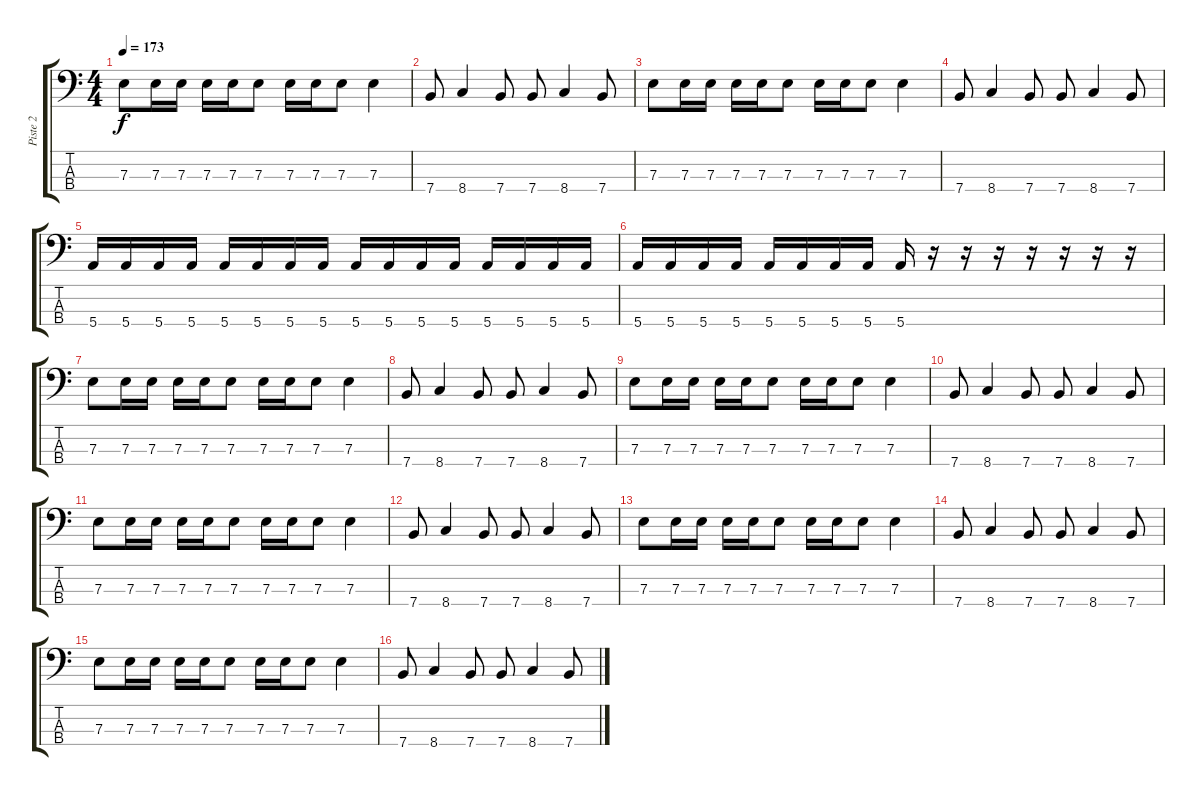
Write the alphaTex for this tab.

\track ("Piste 2" "Piste 2") {instrument acousticguitarnylon}
\staff {score tabs}
\tuning (G2 D2 A1 E1) {hide}
\ts (4 4)
\tempo 173
\clef f4
\ks c
7.3.8{dy f} 7.3.16 7.3.16 7.3.16 7.3.16 7.3.8 7.3.16 7.3.16 7.3.8 7.3.4 |
7.4.8 8.4.4 7.4.8 7.4.8 8.4.4 7.4.8 |
7.3.8 7.3.16 7.3.16 7.3.16 7.3.16 7.3.8 7.3.16 7.3.16 7.3.8 7.3.4 |
7.4.8 8.4.4 7.4.8 7.4.8 8.4.4 7.4.8 |
5.4.16 5.4.16 5.4.16 5.4.16 5.4.16 5.4.16 5.4.16 5.4.16 5.4.16 5.4.16 5.4.16 5.4.16 5.4.16 5.4.16 5.4.16 5.4.16 |
5.4.16 5.4.16 5.4.16 5.4.16 5.4.16 5.4.16 5.4.16 5.4.16 5.4.16 r.16 r.16 r.16 r.16 r.16 r.16 r.16 |
7.3.8 7.3.16 7.3.16 7.3.16 7.3.16 7.3.8 7.3.16 7.3.16 7.3.8 7.3.4 |
7.4.8 8.4.4 7.4.8 7.4.8 8.4.4 7.4.8 |
7.3.8 7.3.16 7.3.16 7.3.16 7.3.16 7.3.8 7.3.16 7.3.16 7.3.8 7.3.4 |
7.4.8 8.4.4 7.4.8 7.4.8 8.4.4 7.4.8 |
7.3.8 7.3.16 7.3.16 7.3.16 7.3.16 7.3.8 7.3.16 7.3.16 7.3.8 7.3.4 |
7.4.8 8.4.4 7.4.8 7.4.8 8.4.4 7.4.8 |
7.3.8 7.3.16 7.3.16 7.3.16 7.3.16 7.3.8 7.3.16 7.3.16 7.3.8 7.3.4 |
7.4.8 8.4.4 7.4.8 7.4.8 8.4.4 7.4.8 |
7.3.8 7.3.16 7.3.16 7.3.16 7.3.16 7.3.8 7.3.16 7.3.16 7.3.8 7.3.4 |
7.4.8 8.4.4 7.4.8 7.4.8 8.4.4 7.4.8
